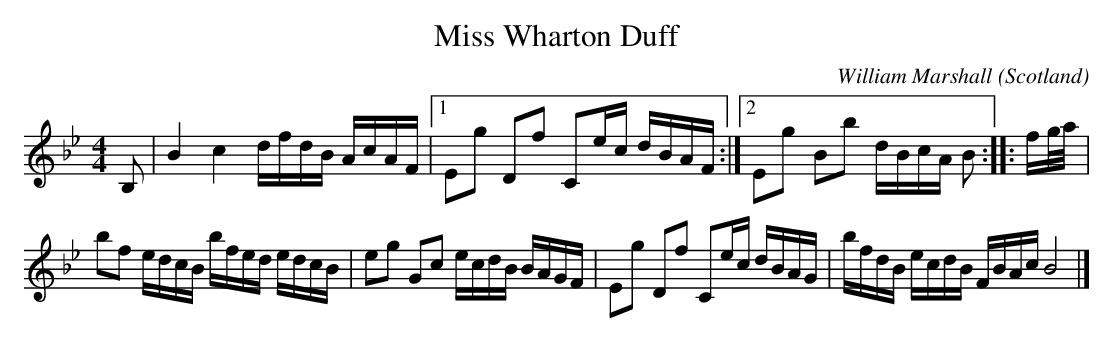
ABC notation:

X:1
T:Miss Wharton Duff
C:William Marshall
M:4/4
O:Scotland
K:Bb
B, |\
B2 c2 d/f/d/B/ A/c/A/F/ \
|1 Eg Df Ce/c/ d/B/A/F/ :|2\
Eg Bb d/B/c/A/ B ::\
f/g//a// |
bf e/d/c/B/ b/f/e/d/ e/d/c/B/ |\
eg Gc e/c/d/B/ B/A/G/F/ | \
Eg Df Ce/c/ d/B/A/G/ |\
b/f/d/B/ e/c/d/B/ F/B/A/c/ B4 |]
